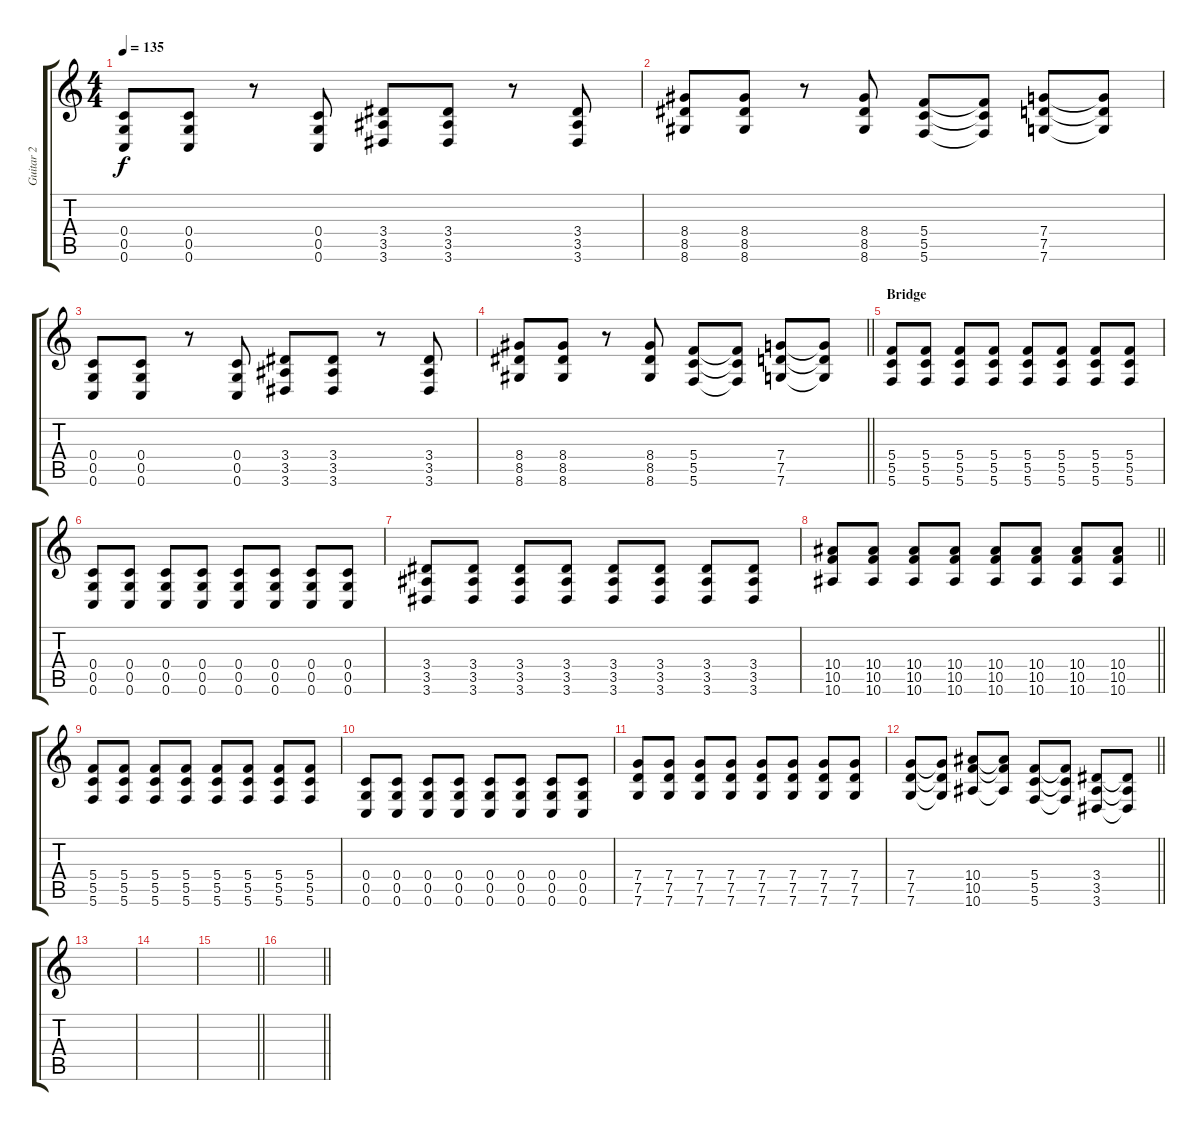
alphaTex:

\track ("Guitar 2" "Guitar 2") {instrument overdrivenguitar}
\staff {score tabs}
\tuning (D4 A3 F3 C3 G2 C2) {hide}
\ts (4 4)
\tempo 135
\clef g2
\ks c
(0.4 0.5 0.6).8{dy f} (0.4 0.5 0.6).8 r.8 (0.4 0.5 0.6).8 (3.4 3.5 3.6).8 (3.4 3.5 3.6).8 r.8 (3.4 3.5 3.6).8 |
(8.4 8.5 8.6).8 (8.4 8.5 8.6).8 r.8 (8.4 8.5 8.6).8 (5.4 5.5 5.6).8 (5.4{t} 5.5{t} 5.6{t}).8 (7.4 7.5 7.6).8 (7.4{t} 7.5{t} 7.6{t}).8 |
(0.4 0.5 0.6).8 (0.4 0.5 0.6).8 r.8 (0.4 0.5 0.6).8 (3.4 3.5 3.6).8 (3.4 3.5 3.6).8 r.8 (3.4 3.5 3.6).8 |
\barLineRight lightlight
(8.4 8.5 8.6).8 (8.4 8.5 8.6).8 r.8 (8.4 8.5 8.6).8 (5.4 5.5 5.6).8 (5.4{t} 5.5{t} 5.6{t}).8 (7.4 7.5 7.6).8 (7.4{t} 7.5{t} 7.6{t}).8 |
\section ("" "Bridge")
(5.4 5.5 5.6).8 (5.4 5.5 5.6).8 (5.4 5.5 5.6).8 (5.4 5.5 5.6).8 (5.4 5.5 5.6).8 (5.4 5.5 5.6).8 (5.4 5.5 5.6).8 (5.4 5.5 5.6).8 |
(0.4 0.5 0.6).8 (0.4 0.5 0.6).8 (0.4 0.5 0.6).8 (0.4 0.5 0.6).8 (0.4 0.5 0.6).8 (0.4 0.5 0.6).8 (0.4 0.5 0.6).8 (0.4 0.5 0.6).8 |
(3.4 3.5 3.6).8 (3.4 3.5 3.6).8 (3.4 3.5 3.6).8 (3.4 3.5 3.6).8 (3.4 3.5 3.6).8 (3.4 3.5 3.6).8 (3.4 3.5 3.6).8 (3.4 3.5 3.6).8 |
\barLineRight lightlight
(10.4 10.5 10.6).8 (10.4 10.5 10.6).8 (10.4 10.5 10.6).8 (10.4 10.5 10.6).8 (10.4 10.5 10.6).8 (10.4 10.5 10.6).8 (10.4 10.5 10.6).8 (10.4 10.5 10.6).8 |
(5.4 5.5 5.6).8 (5.4 5.5 5.6).8 (5.4 5.5 5.6).8 (5.4 5.5 5.6).8 (5.4 5.5 5.6).8 (5.4 5.5 5.6).8 (5.4 5.5 5.6).8 (5.4 5.5 5.6).8 |
(0.4 0.5 0.6).8 (0.4 0.5 0.6).8 (0.4 0.5 0.6).8 (0.4 0.5 0.6).8 (0.4 0.5 0.6).8 (0.4 0.5 0.6).8 (0.4 0.5 0.6).8 (0.4 0.5 0.6).8 |
(7.4 7.5 7.6).8 (7.4 7.5 7.6).8 (7.4 7.5 7.6).8 (7.4 7.5 7.6).8 (7.4 7.5 7.6).8 (7.4 7.5 7.6).8 (7.4 7.5 7.6).8 (7.4 7.5 7.6).8 |
\barLineRight lightlight
(7.4 7.5 7.6).8 (7.4{t} 7.5{t} 7.6{t}).8 (10.4 10.5 10.6).8 (10.4{t} 10.5{t} 10.6{t}).8 (5.4 5.5 5.6).8 (5.4{t} 5.5{t} 5.6{t}).8 (3.4 3.5 3.6).8 (3.4{t} 3.5{t} 3.6{t}).8 |
|
|
\barLineRight lightlight
|
\barLineRight lightlight
